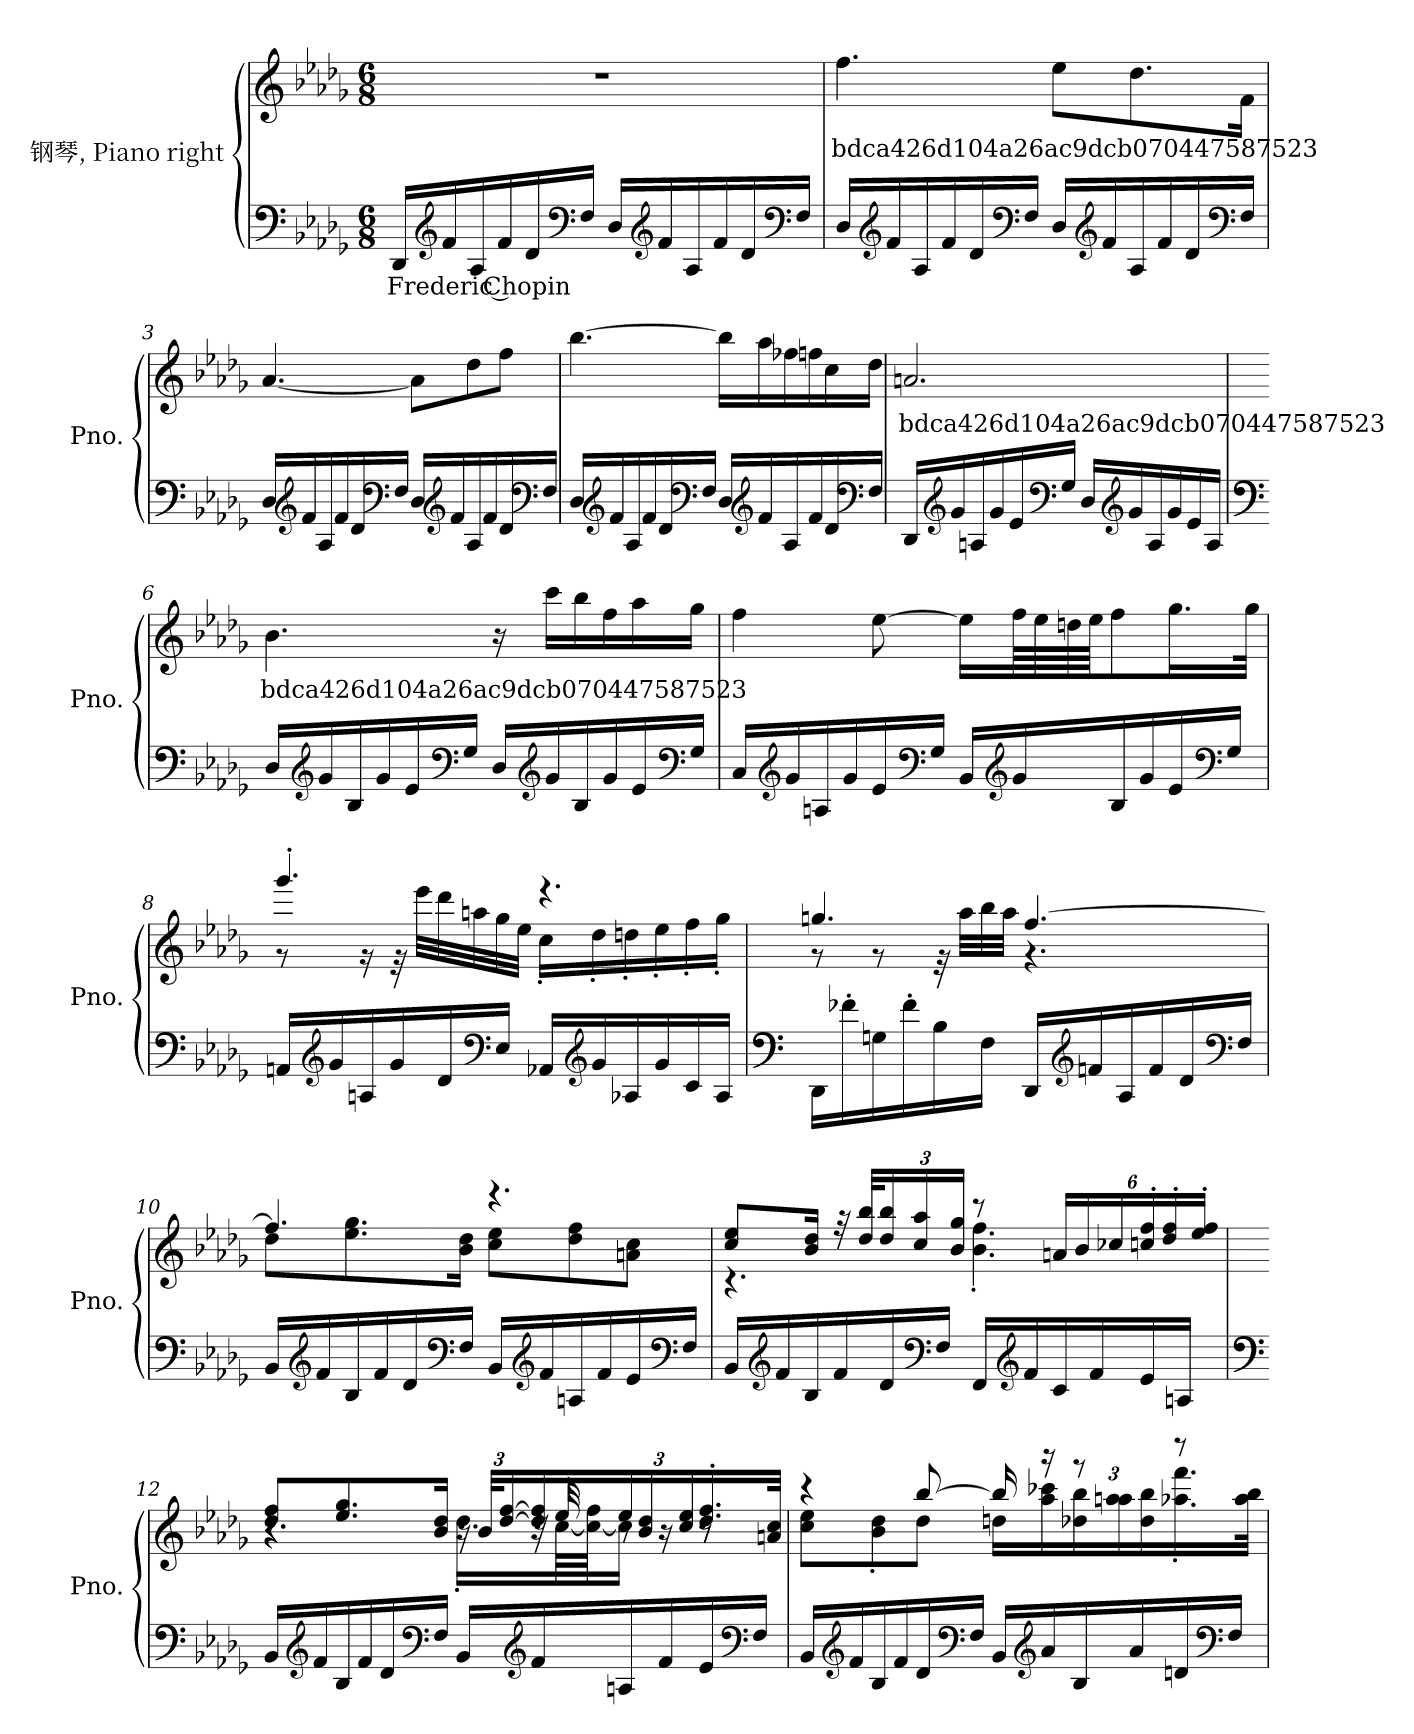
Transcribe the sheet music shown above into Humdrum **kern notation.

**kern	**text	**kern	**text
*part1	*part1	*part1	*part1
*staff2	*staff2	*staff1	*staff1
*I"钢琴, Piano right	*	*	*
*I'Pno.	*	*	*
*clefF4	*	*clefG2	*
*k[b-e-a-d-g-]	*	*k[b-e-a-d-g-]	*
*M6/8	*	*M6/8	*
*MM42	*	*MM42	*
=1	=1	=1	=1
16DD-/LL	Frederic Chopin	2.r	.
*clefG2	*	*	*
16f/	.	.	.
16A-/	.	.	.
16f/	.	.	.
16d-/	.	.	.
*clefF4	*	*	*
16F/JJ	.	.	.
16D-/LL	.	.	.
*clefG2	*	*	*
16f/	.	.	.
16A-/	.	.	.
16f/	.	.	.
16d-/	.	.	.
*clefF4	*	*	*
16F/JJ	.	.	.
!!LO:LB:g=z
=2	=2	=2	=2
*	*	*MM44	*
16D-/LL	.	4.ff\	bdca426d104a26ac9dcb070447587523
*clefG2	*	*	*
16f/	.	.	.
16A-/	.	.	.
16f/	.	.	.
16d-/	.	.	.
*clefF4	*	*	*
16F/JJ	.	.	.
*	*	*MM49	*
16D-/LL	.	8ee-\L	.
*clefG2	*	*	*
16f/	.	.	.
*	*	*MM47	*
16A-/	.	8.dd-\	.
16f/	.	.	.
16d-/	.	.	.
*clefF4	*	*	*
*	*	*MM47	*
16F/JJ	.	16f\Jk	.
!!LO:LB:g=z
=3	=3	=3	=3
*	*	*MM44	*
16D-/LL	.	[4.a-/	.
*clefG2	*	*	*
16f/	.	.	.
16A-/	.	.	.
16f/	.	.	.
16d-/	.	.	.
*clefF4	*	*	*
16F/JJ	.	.	.
16D-/LL	.	8a-\L]	.
*clefG2	*	*	*
16f/	.	.	.
16A-/	.	8dd-\	.
16f/	.	.	.
16d-/	.	8ff\J	.
*clefF4	*	*	*
16F/JJ	.	.	.
=4	=4	=4	=4
*	*	*MM48	*
16D-/LL	.	[4.bb-\	.
*clefG2	*	*	*
16f/	.	.	.
16A-/	.	.	.
16f/	.	.	.
16d-/	.	.	.
*clefF4	*	*	*
16F/JJ	.	.	.
*	*	*MM49	*
16D-/LL	.	16bb-\LL]	.
*clefG2	*	*	*
*	*	*MM48	*
16f/	.	16aa-\	.
*	*	*MM49	*
16A-/	.	16ff-X\	.
16f/	.	16ffn\	.
*	*	*MM48	*
16d-/	.	16cc\	.
*clefF4	*	*	*
*	*	*MM46	*
16F/JJ	.	16dd-\JJ	.
!!LO:LB:g=z
=5	=5	=5	=5
*	*	*MM46	*
16DD-/LL	.	2.an/	bdca426d104a26ac9dcb070447587523
*clefG2	*	*	*
16g-/	.	.	.
16An/	.	.	.
16g-/	.	.	.
16e-/	.	.	.
*clefF4	*	*	*
16G-/JJ	.	.	.
16D-/LL	.	.	.
*clefG2	*	*	*
16g-/	.	.	.
16A/	.	.	.
16g-/	.	.	.
16e-/	.	.	.
16A/JJ	.	.	.
!!LO:LB:g=z
=6	=6	=6	=6
*clefF4	*	*	*
16D-/LL	.	4.b-\	bdca426d104a26ac9dcb070447587523
*clefG2	*	*	*
16g-/	.	.	.
16B-/	.	.	.
16g-/	.	.	.
16e-/	.	.	.
*clefF4	*	*	*
16G-/JJ	.	.	.
*	*	*MM46	*
16D-/LL	.	16r	.
*clefG2	*	*	*
*	*	*MM50	*
16g-/	.	16ccc\LL	.
*	*	*MM49	*
16B-/	.	16bb-\	.
*	*	*MM47	*
16g-/	.	16ff\	.
*	*	*MM46	*
16e-/	.	16aa-\	.
*clefF4	*	*	*
16G-/JJ	.	16gg-\JJ	.
!!LO:LB:g=z
=7	=7	=7	=7
*	*	*MM45	*
16C/LL	.	4ff\	.
*clefG2	*	*	*
16g-/	.	.	.
16An/	.	.	.
16g-/	.	.	.
16e-/	.	[8ee-\	.
*clefF4	*	*	*
16G-/JJ	.	.	.
16BB-/LL	.	16ee-\LL]	.
*clefG2	*	*	*
16g-/	.	64ff\LL	.
.	.	64ee-\	.
.	.	64ddn\	.
.	.	64ee-\JJJ	.
*	*	*MM48	*
16B-/	.	8ff\	.
16g-/	.	.	.
16e-/	.	16.gg-\L	.
*clefF4	*	*	*
16G-/JJ	.	.	.
*	*	*MM43	*
.	.	32gg-\JJk	.
!!LO:PB:g=z
=8	=8	=8	=8
*	*	*MM48	*
*	*	*^	*
16AAn/LL	.	4.ggg-'/	8r	.
*clefG2	*	*	*	*
16g-/	.	.	.	.
16An/	.	.	16r	.
16g-/	.	.	32r	.
*	*	*MM52	*	*
.	.	.	32eee-\LLL	.
16d-/	.	.	32ddd-\	.
.	.	.	32aan\	.
*clefF4	*	*	*	*
16E-/JJ	.	.	32gg-\	.
.	.	.	32ee-\JJJ	.
*	*	*MM50	*	*
16AA-X/LL	.	4.r	16cc'\LL	.
*clefG2	*	*	*	*
*	*	*MM48	*	*
16g-/	.	.	16dd-'\	.
16A-X/	.	.	16ddn'\	.
16g-/	.	.	16ee-'\	.
16c/	.	.	16ff'\	.
*	*	*MM46	*	*
16A-/JJ	.	.	16gg-'\JJ	.
=9	=9	=9	=9	=9
*clefF4	*	*	*	*
*	*	*MM48	*	*
16DD-\LL	.	4.ggn/	8r	.
16f-X'\	.	.	.	.
16Gn\	.	.	8r	.
16f-'\	.	.	.	.
*	*	*MM46	*	*
16B-\	.	.	32r	.
.	.	.	32aa-\LLL	.
16F\JJ	.	.	32bb-\	.
.	.	.	32aa-\JJJ	.
16DD-/LL	.	[4.ff/	4.r	.
*clefG2	*	*	*	*
16fn/	.	.	.	.
16A-/	.	.	.	.
16f/	.	.	.	.
16d-/	.	.	.	.
*clefF4	*	*	*	*
16F/JJ	.	.	.	.
!!LO:LB:g=z	!!
=10	=10	=10	=10	=10
*	*	*MM47	*	*
16BB-/LL	.	4.ff/]	8dd-\L	.
*clefG2	*	*	*	*
16f/	.	.	.	.
*	*	*MM50	*	*
16B-/	.	.	8.ee-\ 8.gg-\	.
16f/	.	.	.	.
16d-/	.	.	.	.
*clefF4	*	*	*	*
*	*	*MM47	*	*
16F/JJ	.	.	16b-\ 16dd-\Jk	.
*	*	*MM51	*	*
16BB-/LL	.	4.r	8cc\ 8ee-\L	.
*clefG2	*	*	*	*
16f/	.	.	.	.
*	*	*MM50	*	*
16An/	.	.	8dd-\ 8ff\	.
16f/	.	.	.	.
*	*	*MM48	*	*
16e-/	.	.	8an\ 8cc\J	.
*clefF4	*	*	*	*
16F/JJ	.	.	.	.
=11	=11	=11	=11	=11
*	*	*MM48	*	*
16BB-/LL	.	8cc/ 8ee-/L	4.r	.
*clefG2	*	*	*	*
16f/	.	.	.	.
*	*	*MM50	*	*
16B-/	.	16b-/ 16dd-/Jk	.	.
16f/	.	32r	.	.
*	*	*MM46	*	*
.	.	32dd-/ 32bb-/KLL	.	.
*	*	*Xbrackettup	*	*
*	*	*MM51	*	*
16d-/	.	24dd-/ 24bb-/	.	.
.	.	24cc/ 24aa-/	.	.
*clefF4	*	*	*	*
16F/JJ	.	.	.	.
.	.	24b-/ 24gg-/JJ	.	.
16FF/LL	.	8r	4.b-\' 4.ff\'	.
*clefG2	*	*	*	*
16f/	.	.	.	.
16c/	.	24an/LL	.	.
.	.	24b-/	.	.
16f/	.	.	.	.
.	.	24cc-X/	.	.
*	*	*MM48	*	*
16e-/	.	24ccn/' 24ff/'	.	.
.	.	24dd-/' 24ff/'	.	.
16An/JJ	.	.	.	.
.	.	24ee-/' 24ff/'JJ	.	.
*	*	*v	*v	*
!!LO:LB:g=z
=12	=12	=12	=12
*clefF4	*	*	*
*	*	*MM47	*
*	*	*^	*
*	*	*	*^	*
16BB-/LL	.	4.r	4.r	8dd-/ 8ff/L	.
*clefG2	*	*	*	*	*
16f/	.	.	.	.	.
*	*	*MM50	*	*	*
16B-/	.	.	.	8.ee-/ 8.gg-/	.
16f/	.	.	.	.	.
16d-/	.	.	.	.	.
*clefF4	*	*	*	*	*
*	*	*MM47	*	*	*
16F/JJ	.	.	.	16b-/ 16dd-/Jk	.
*	*	*MM51	*	*	*
16BB-/LL	.	16r	16.dd-'\LL	48b-/KLL	.
.	.	.	.	[24dd-/ [24ff/	.
*clefG2	*	*	*	*	*
16f/	.	32r	.	16dd-/] 16ff/]	.
.	.	32ee-'/	[64cc\LL	.	.
.	.	.	64cc\_ 64ff\JJ	.	.
*	*	*MM50	*	*	*
16An/	.	8r	16cc\JJ]	24ee-/	.
.	.	.	.	24b-/ 24dd-/	.
16f/	.	.	16r	.	.
.	.	.	.	24cc/ 24ee-/	.
*	*	*MM48	*	*	*
16e-/	.	8r	8r	16.dd-/' 16.ff/'	.
*clefF4	*	*	*	*	*
16F/JJ	.	.	.	.	.
.	.	.	.	32an/ 32cc/JJk	.
*	*	*v	*v	*v	*
!!LO:LB:g=z
=13	=13	=13	=13
*	*	*MM48	*
*	*	*^	*
16BB-/LL	.	4r	8cc\ 8ee-\L	.
*clefG2	*	*	*	*
16f/	.	.	.	.
*	*	*MM50	*	*
16B-/	.	.	8b-\' 8dd-\'	.
16f/	.	.	.	.
16d-/	.	[8bb-/	8dd-\J	.
*clefF4	*	*	*	*
16F/JJ	.	.	.	.
16BB-/LL	.	16bb-/]	16ddn\LL	.
*clefG2	*	*	*	*
*	*	*MM52	*	*
16a-/	.	16r	16aa-\ 16ccc-X\	.
*	*	*MM50	*	*
16B-/	.	8r	24dd-X\ 24bb-\	.
.	.	.	24aa-\ 24aan\	.
16a-/	.	.	.	.
.	.	.	24dd-\ 24bb-\	.
*	*	*MM48	*	*
16dn/	.	8r	16.aa-X\' 16.fff\'	.
*clefF4	*	*	*	*
16F/JJ	.	.	.	.
.	.	.	32aa-\ 32bb-\JJk	.
*	*	*v	*v	*
=	=	=	=
*-	*-	*-	*-
